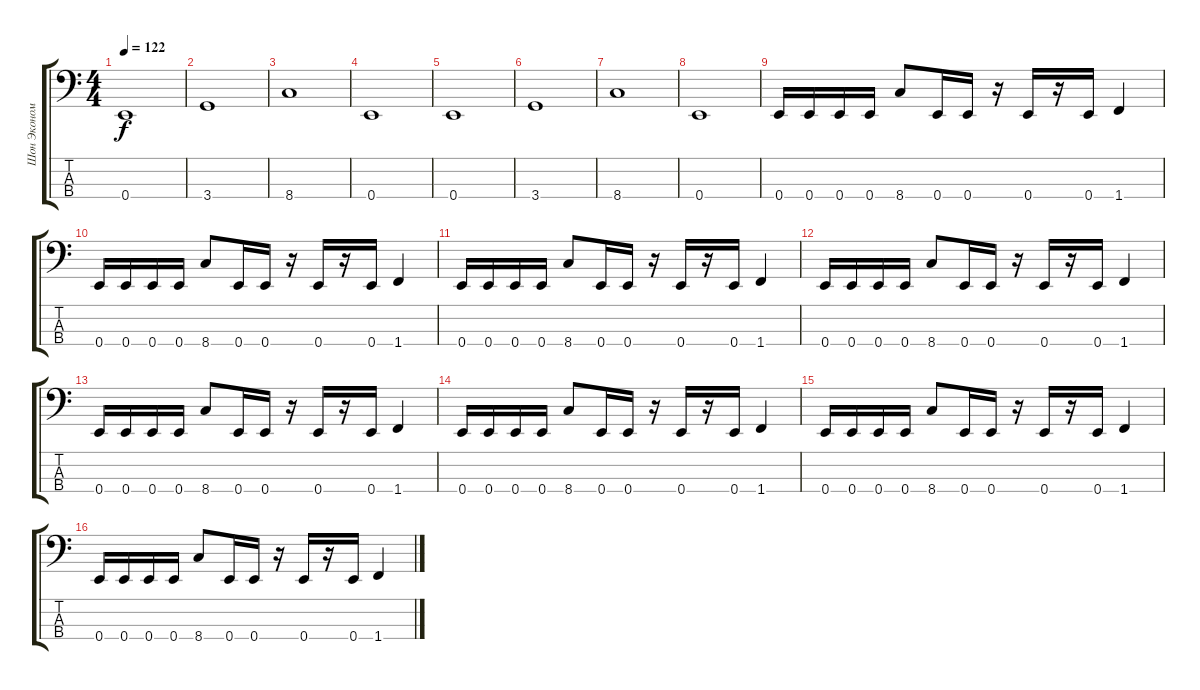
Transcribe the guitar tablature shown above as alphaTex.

\track ("Шон Экономаки" "Шон Эконом") {instrument electricbasspick}
\staff {score tabs}
\tuning (G2 D2 A1 E1) {hide}
\ts (4 4)
\tempo 122
\clef f4
\ks c
0.4.1{dy f} |
3.4.1 |
8.4.1 |
0.4.1 |
0.4.1 |
3.4.1 |
8.4.1 |
0.4.1 |
0.4.16 0.4.16 0.4.16 0.4.16 8.4.8 0.4.16 0.4.16 r.16 0.4.16 r.16 0.4.16 1.4.4 |
0.4.16 0.4.16 0.4.16 0.4.16 8.4.8 0.4.16 0.4.16 r.16 0.4.16 r.16 0.4.16 1.4.4 |
0.4.16 0.4.16 0.4.16 0.4.16 8.4.8 0.4.16 0.4.16 r.16 0.4.16 r.16 0.4.16 1.4.4 |
0.4.16 0.4.16 0.4.16 0.4.16 8.4.8 0.4.16 0.4.16 r.16 0.4.16 r.16 0.4.16 1.4.4 |
0.4.16 0.4.16 0.4.16 0.4.16 8.4.8 0.4.16 0.4.16 r.16 0.4.16 r.16 0.4.16 1.4.4 |
0.4.16 0.4.16 0.4.16 0.4.16 8.4.8 0.4.16 0.4.16 r.16 0.4.16 r.16 0.4.16 1.4.4 |
0.4.16 0.4.16 0.4.16 0.4.16 8.4.8 0.4.16 0.4.16 r.16 0.4.16 r.16 0.4.16 1.4.4 |
0.4.16 0.4.16 0.4.16 0.4.16 8.4.8 0.4.16 0.4.16 r.16 0.4.16 r.16 0.4.16 1.4.4
